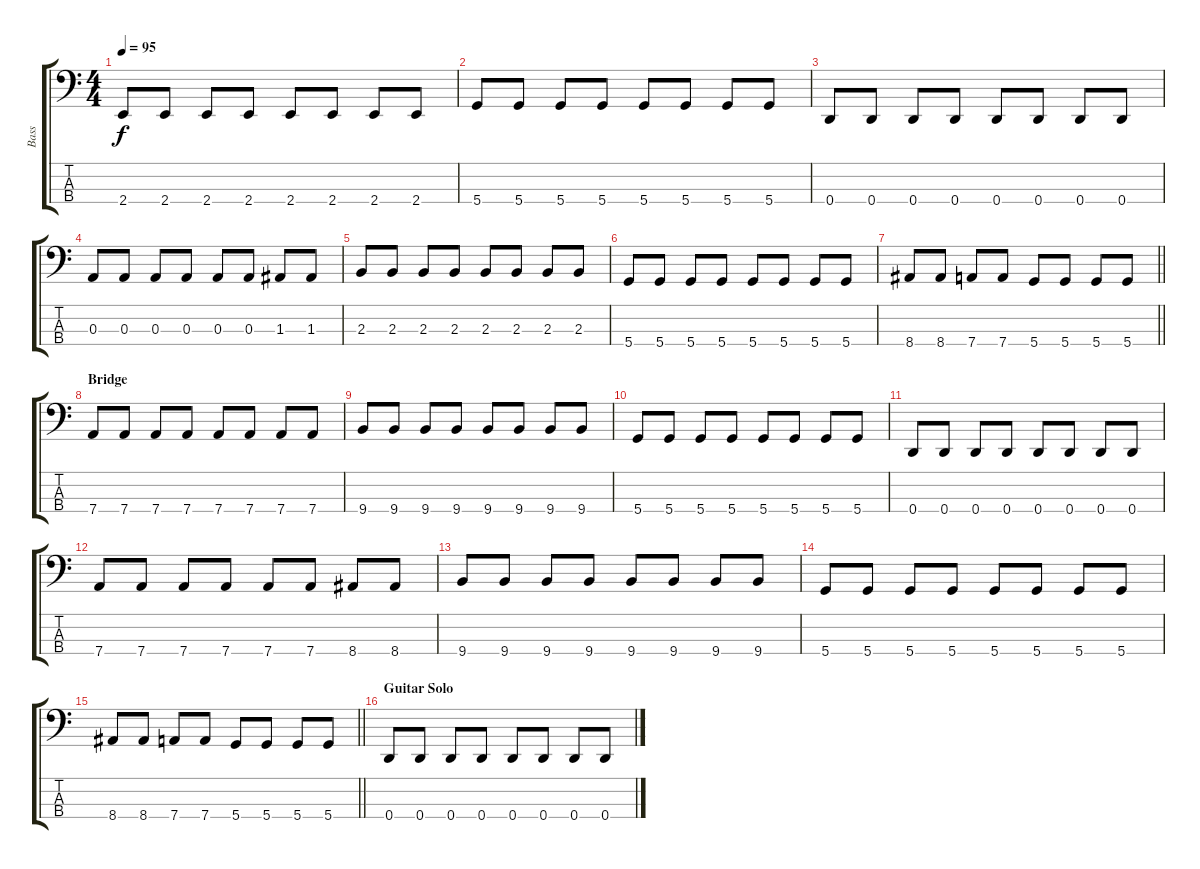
\track ("Bass" "Bass") {instrument electricbassfinger}
\staff {score tabs}
\tuning (G2 D2 A1 D1) {hide}
\ts (4 4)
\tempo 95
\clef f4
\ks c
2.4.8{dy f} 2.4.8 2.4.8 2.4.8 2.4.8 2.4.8 2.4.8 2.4.8 |
5.4.8 5.4.8 5.4.8 5.4.8 5.4.8 5.4.8 5.4.8 5.4.8 |
0.4.8 0.4.8 0.4.8 0.4.8 0.4.8 0.4.8 0.4.8 0.4.8 |
0.3.8 0.3.8 0.3.8 0.3.8 0.3.8 0.3.8 1.3.8 1.3.8 |
2.3.8 2.3.8 2.3.8 2.3.8 2.3.8 2.3.8 2.3.8 2.3.8 |
5.4.8 5.4.8 5.4.8 5.4.8 5.4.8 5.4.8 5.4.8 5.4.8 |
\barLineRight lightlight
8.4.8 8.4.8 7.4.8 7.4.8 5.4.8 5.4.8 5.4.8 5.4.8 |
\section ("" "Bridge")
7.4.8 7.4.8 7.4.8 7.4.8 7.4.8 7.4.8 7.4.8 7.4.8 |
9.4.8 9.4.8 9.4.8 9.4.8 9.4.8 9.4.8 9.4.8 9.4.8 |
5.4.8 5.4.8 5.4.8 5.4.8 5.4.8 5.4.8 5.4.8 5.4.8 |
0.4.8 0.4.8 0.4.8 0.4.8 0.4.8 0.4.8 0.4.8 0.4.8 |
7.4.8 7.4.8 7.4.8 7.4.8 7.4.8 7.4.8 8.4.8 8.4.8 |
9.4.8 9.4.8 9.4.8 9.4.8 9.4.8 9.4.8 9.4.8 9.4.8 |
5.4.8 5.4.8 5.4.8 5.4.8 5.4.8 5.4.8 5.4.8 5.4.8 |
\barLineRight lightlight
8.4.8 8.4.8 7.4.8 7.4.8 5.4.8 5.4.8 5.4.8 5.4.8 |
\section ("" "Guitar Solo")
0.4.8 0.4.8 0.4.8 0.4.8 0.4.8 0.4.8 0.4.8 0.4.8
